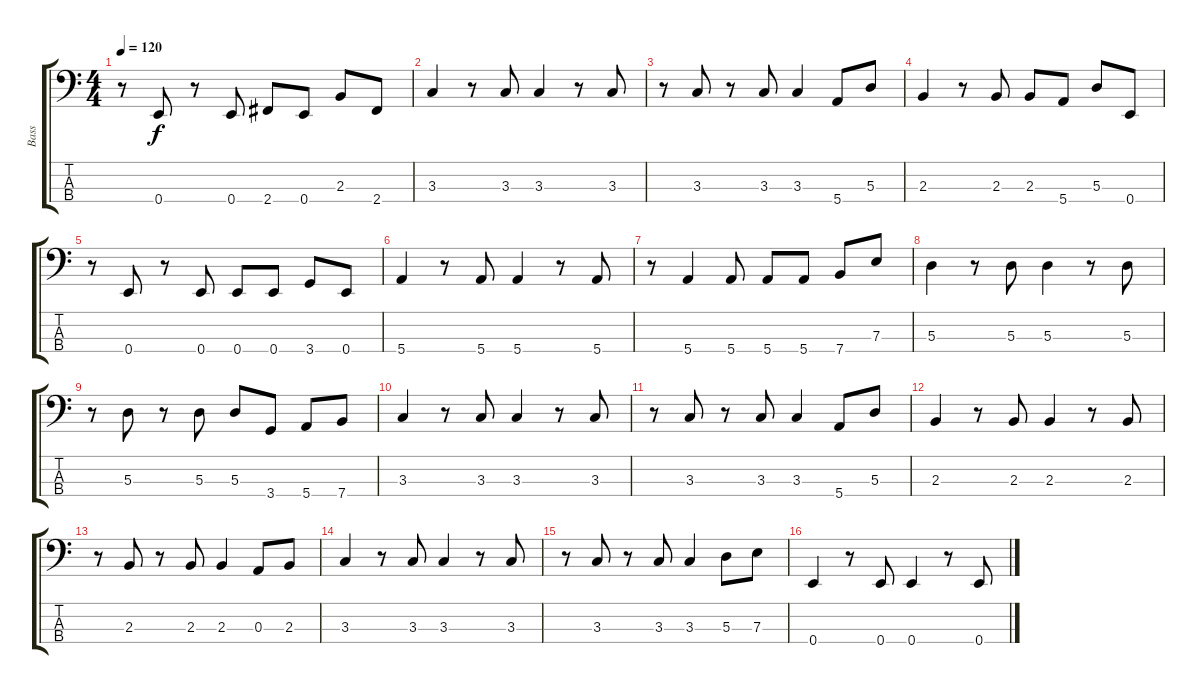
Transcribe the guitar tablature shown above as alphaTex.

\track ("Bass" "Bass") {instrument electricbassfinger}
\staff {score tabs}
\tuning (G2 D2 A1 E1) {hide}
\ts (4 4)
\tempo 120
\clef f4
\ks c
r.8{dy f} 0.4.8 r.8 0.4.8 2.4.8 0.4.8 2.3.8 2.4.8 |
3.3.4 r.8 3.3.8 3.3.4 r.8 3.3.8 |
r.8 3.3.8 r.8 3.3.8 3.3.4 5.4.8 5.3.8 |
2.3.4 r.8 2.3.8 2.3.8 5.4.8 5.3.8 0.4.8 |
r.8 0.4.8 r.8 0.4.8 0.4.8 0.4.8 3.4.8 0.4.8 |
5.4.4 r.8 5.4.8 5.4.4 r.8 5.4.8 |
r.8 5.4.4 5.4.8 5.4.8 5.4.8 7.4.8 7.3.8 |
5.3.4 r.8 5.3.8 5.3.4 r.8 5.3.8 |
r.8 5.3.8 r.8 5.3.8 5.3.8 3.4.8 5.4.8 7.4.8 |
3.3.4 r.8 3.3.8 3.3.4 r.8 3.3.8 |
r.8 3.3.8 r.8 3.3.8 3.3.4 5.4.8 5.3.8 |
2.3.4 r.8 2.3.8 2.3.4 r.8 2.3.8 |
r.8 2.3.8 r.8 2.3.8 2.3.4 0.3.8 2.3.8 |
3.3.4 r.8 3.3.8 3.3.4 r.8 3.3.8 |
r.8 3.3.8 r.8 3.3.8 3.3.4 5.3.8 7.3.8 |
0.4.4 r.8 0.4.8 0.4.4 r.8 0.4.8
